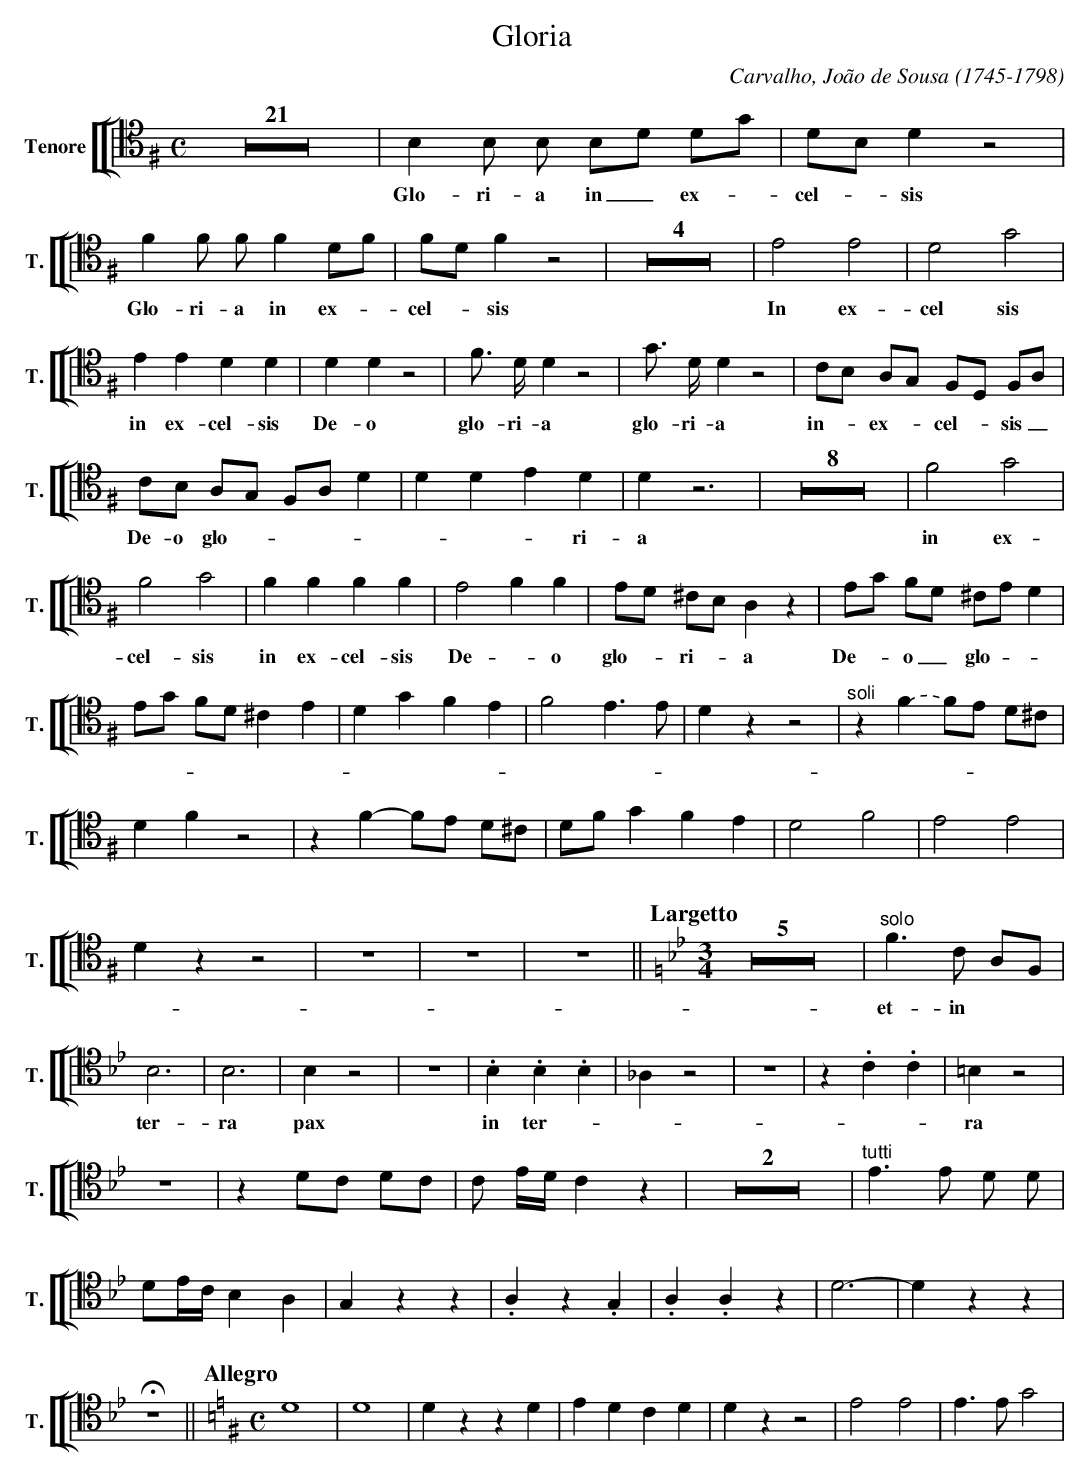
X:1
T:Gloria
C:Carvalho, Jo\~ao de Sousa (1745-1798)
M:C
L:1/4
K:G
V: 13 clef=tenor name="Tenore" sname="T."
%%staves [[ 13 ]]
   Z21 | \
   B, B,/ B,/ B,/D/ D/G/ | D/B,/ D z2 | F F/ F/ F D/F/ | F/D/ F z2 | Z4 | \
w: Glo-ri-a in_ ex--cel--sis | Glo-ri-a in ex--cel--sis
   E2 E2 | D2 G2|
w: In ex- | cel sis
   E E D D | D D z2 | F/> D/ D z2      | G/> D/ D z2 | C/B,/ A,/G,/ F,/D,/ F,/A,/ | C/B,/ A,/G,/ F,/A,/ D | \
w: in ex-cel-sis | De- o | glo-ri-a | glo-ri-a   | in-- ex--cel--sis_          | De-o glo ----
   D D E D | D z3 | Z8 | \
w:--- ri- | a    |
   F2 G2 | F2 G2 | \
w: in ex-| cel-sis|
   F F F F       | E2 F F | E/D/ ^C/B,/ A, z | E/G/ F/D/ ^C/E/ D | E/G/ F/D/ ^C E | D G F E| \
w: in ex-cel-sis | De -o  | glo--ri-- a      | De--o   _ glo - | --|
   F2 E > E | D z z2 | "^soli" z F.-F/E/ D/^C/ | D F z2| zF- F/E/ D/^C/ | D/F/ G F E | \
   D2 F2 | E2 E2 | D z z2 | z4 | z4 | z4 || \
   [Q:"Largetto"] [K: Bb][M: 3/4] Z5 | "^solo"  F> C A,/F,/ | B,2> | \
w:                          et-  in     | ter- | \
   B,6 | B, z2 | Z | .B, .B, .B, | _A, z2 | Z | z1 .C .C | \
w: ra   |  pax  |                                      in ter-| \
   =B, z2 | Z | z1 D/C/ D/C/ | C/ E//D// C z1 | Z2 | \
w: ra
   "^tutti" E> E D/ D/ | D/E//C// B, A, | G, z z | .A, z1 .G, | .A, .A, z1 | D3- | D z z | \
   !fermata! Z || [Q:"Allegro"] [K:G] [M:C] D4 | D4 | D z z D | E D C D | D z z2 | E2 E2 | \
   E> E g,2 |\
